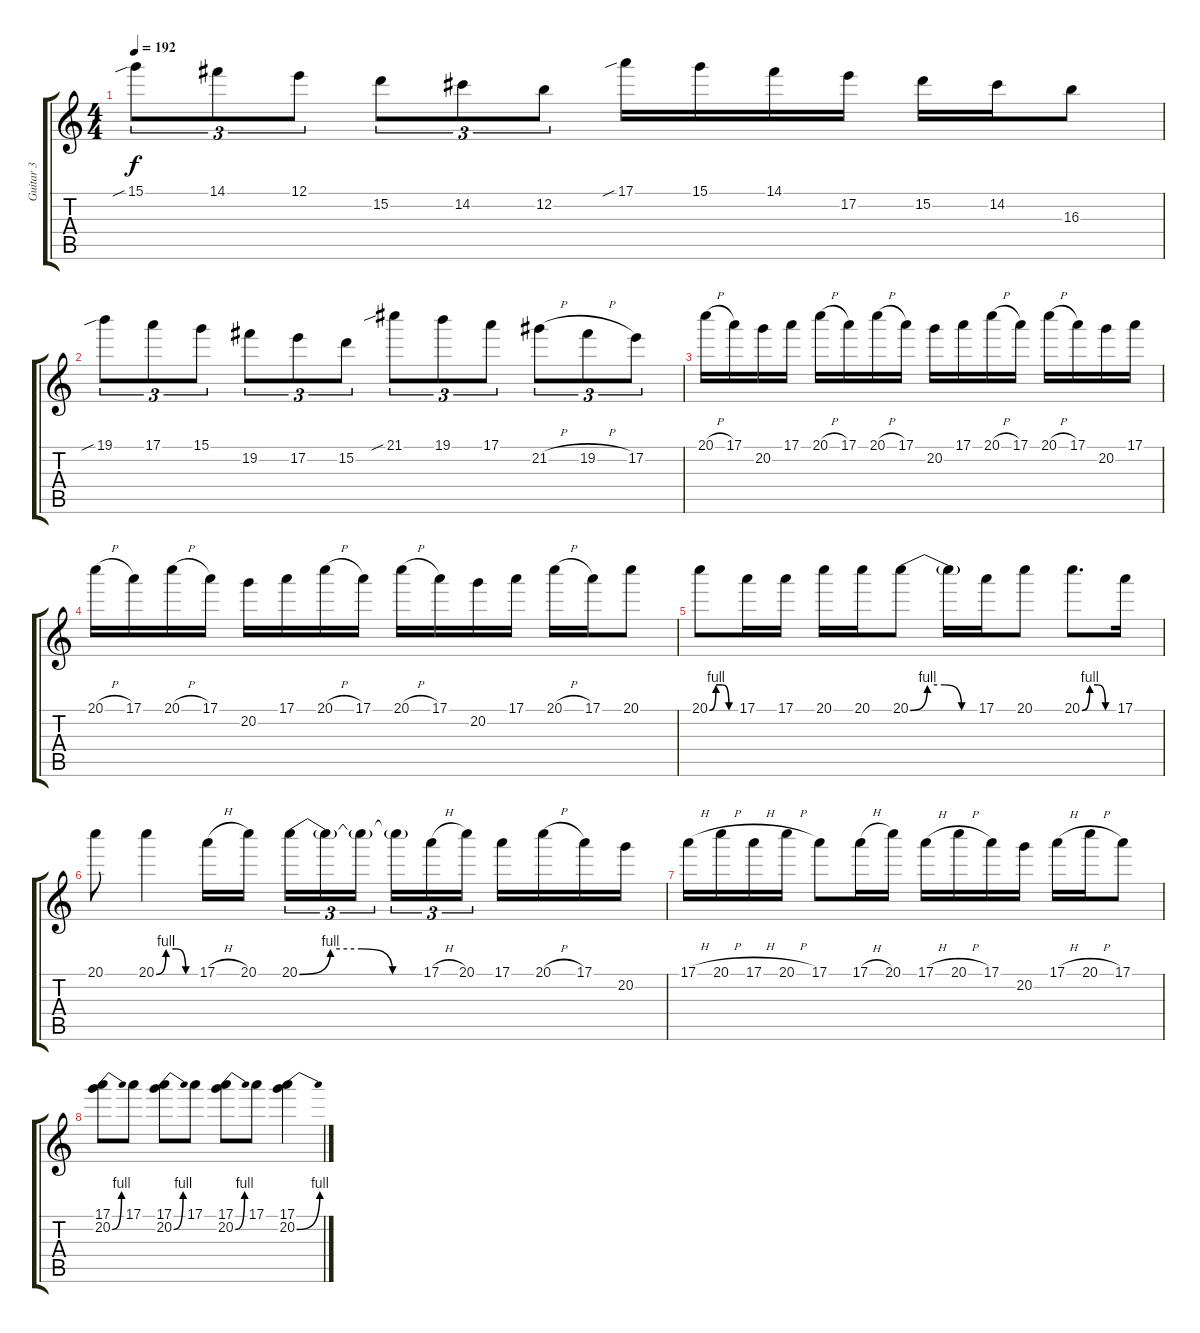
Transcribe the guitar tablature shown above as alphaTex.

\track ("Guitar 3" "Guitar 3") {instrument distortionguitar}
\staff {score tabs}
\tuning (E4 B3 G3 D3 A2 E2) {hide}
\ts (4 4)
\tempo 192
\clef g2
\ks c
15.1{sib}.8{tu (3 2) dy f} 14.1.8{tu (3 2)} 12.1.8{tu (3 2)} 15.2.8{tu (3 2)} 14.2.8{tu (3 2)} 12.2.8{tu (3 2)} 17.1{sib}.16 15.1.16 14.1.16 17.2.16 15.2.16 14.2.16 16.3.8 |
19.1{sib}.8{tu (3 2)} 17.1.8{tu (3 2)} 15.1.8{tu (3 2)} 19.2.8{tu (3 2)} 17.2.8{tu (3 2)} 15.2.8{tu (3 2)} 21.1{sib}.8{tu (3 2)} 19.1.8{tu (3 2)} 17.1.8{tu (3 2)} 21.2{h}.8{tu (3 2)} 19.2{h}.8{tu (3 2)} 17.2.8{tu (3 2)} |
20.1{h}.16 17.1.16 20.2.16 17.1.16 20.1{h}.16 17.1.16 20.1{h}.16 17.1.16 20.2.16 17.1.16 20.1{h}.16 17.1.16 20.1{h}.16 17.1.16 20.2.16 17.1.16 |
20.1{h}.16 17.1.16 20.1{h}.16 17.1.16 20.2.16 17.1.16 20.1{h}.16 17.1.16 20.1{h}.16 17.1.16 20.2.16 17.1.16 20.1{h}.16 17.1.16 20.1.8 |
20.1{be (custom 0 0 15 4 30 4 45 0 60 0)}.8 17.1.16 17.1.16 20.1.16 20.1.16 20.1{be (custom 0 0 15 4 30 4 45 0 60 0)}.8 20.1{t}.16 17.1.16 20.1.8 20.1{be (custom 0 0 15 4 30 4 45 0 60 0)}.8{d} 17.1.16 |
20.1.8 20.1{be (custom 0 0 15 4 30 4 45 0 60 0)}.4 17.1{h}.16 20.1.16 20.1{be (custom 0 0 15 4 30 4 45 0 60 0)}.16{tu (3 2)} 20.1{t}.16{tu (3 2)} 20.1{t}.16{tu (3 2) beam splitsecondary} 20.1{t}.16{tu (3 2)} 17.1{h}.16{tu (3 2)} 20.1.16{tu (3 2)} 17.1.16 20.1{h}.16 17.1.16 20.2.16 |
17.1{h}.16 20.1{h}.16 17.1{h}.16 20.1{h}.16 17.1.8 17.1{h}.16 20.1.16 17.1{h}.16 20.1{h}.16 17.1.16 20.2.16 17.1{h}.16 20.1{h}.16 17.1.8 |
(17.1 20.2{be (bend 0 0 60 4)}).8 17.1.8 (17.1 20.2{be (bend 0 0 60 4)}).8 17.1.8 (17.1 20.2{be (bend 0 0 60 4)}).8 17.1.8 (17.1 20.2{be (bend 0 0 60 4)}).4
